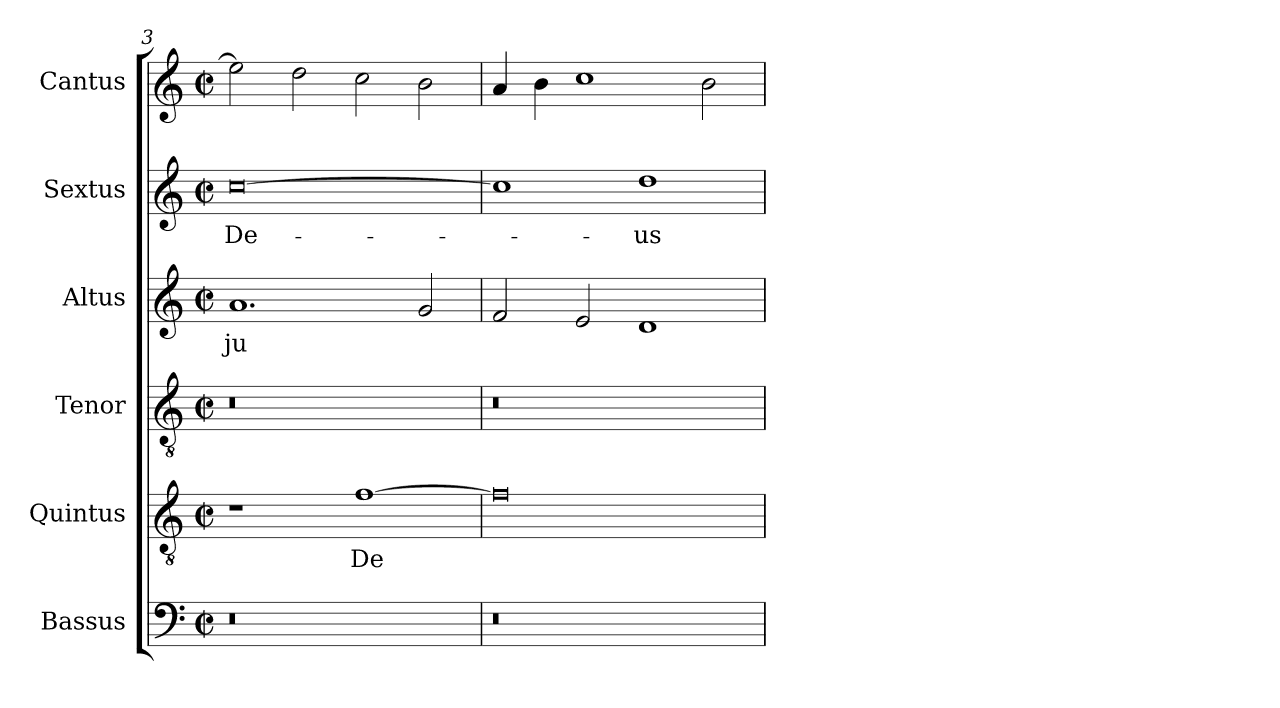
**kern	**kern	**text	**kern	**kern	**text	**kern	**text	**kern
*part6	*part5	*part5	*part4	*part3	*part3	*part2	*part2	*part1
*staff6	*staff5	*staff5	*staff4	*staff3	*staff3	*staff2	*staff2	*staff1
*I"Bassus	*I"Quintus	*	*I"Tenor	*I"Altus	*	*I"Sextus	*	*I"Cantus
*clefF4	*clefGv2	*	*clefGv2	*clefG2	*	*clefG2	*	*clefG2
*M2/2	*M2/2	*	*M2/2	*M2/2	*	*M2/2	*	*M2/2
*met(c|)	*met(c|)	*	*met(c|)	*met(c|)	*	*met(c|)	*	*met(c|)
=3	=3	=3	=3	=3	=3	=3	=3	=3
!	!	!	!	!	!LO:LY:b:cj	!	!LO:LY:b:cj	!
0r	1r	.	0r	1.a	ju	[>0cc	De-	2ee\]
.	.	.	.	.	.	.	.	2dd\
!	!	!LO:LY:b:cj	!	!	!	!	!	!
.	[>1f	De	.	.	.	.	.	2cc\
.	.	.	.	2g/	.	.	.	2b\
=4	=4	=4	=4	=4	=4	=4	=4	=4
0r	0f]	.	0r	2f/	.	1cc]	.	4a/
.	.	.	.	.	.	.	.	4b\
.	.	.	.	2e/	.	.	.	1cc
!	!	!	!	!	!	!	!LO:LY:b:cj	!
.	.	.	.	1d	.	1dd	-us	.
.	.	.	.	.	.	.	.	2b\
=	=	=	=	=	=	=	=	=
*-	*-	*-	*-	*-	*-	*-	*-	*-
